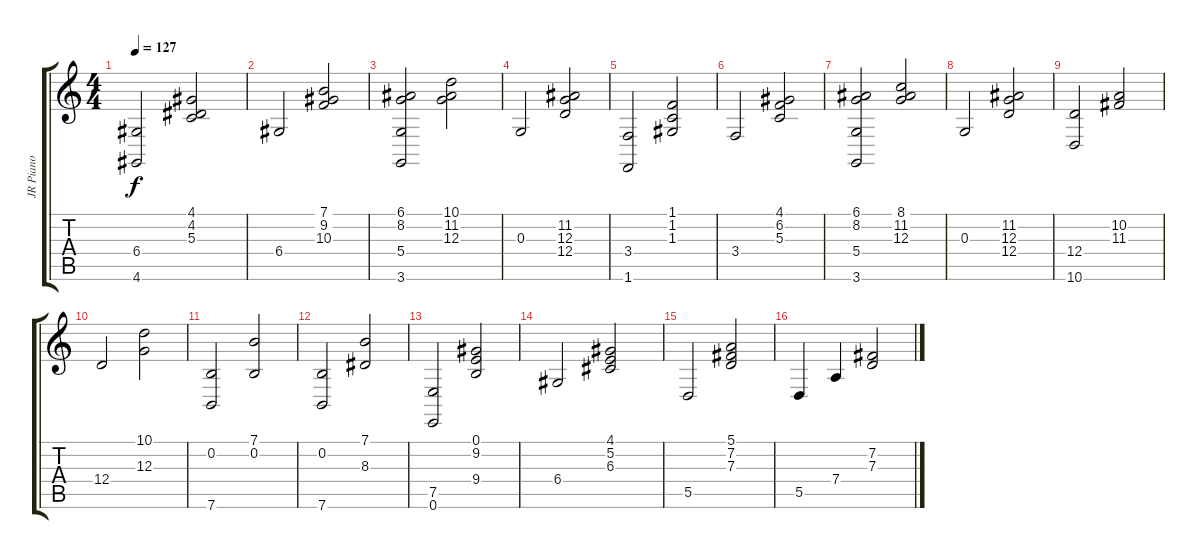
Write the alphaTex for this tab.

\track ("JR Piano" "JR Piano") {instrument acousticgrandpiano}
\staff {score tabs}
\tuning (E4 B3 G3 D3 A2 E2) {hide}
\ts (4 4)
\tempo 127
\clef g2
\ks c
(6.4 4.6).2{dy f} (4.1 4.2 5.3).2 |
6.4.2 (7.1 9.2 10.3).2 |
(6.1 8.2 5.4 3.6).2 (10.1 11.2 12.3).2 |
0.3.2 (11.2 12.3 12.4).2 |
(3.4 1.6).2 (1.1 1.2 1.3).2 |
3.4.2 (4.1 6.2 5.3).2 |
(6.1 8.2 5.4 3.6).2 (8.1 11.2 12.3).2 |
0.3.2 (11.2 12.3 12.4).2 |
(12.4 10.6).2 (10.2 11.3).2 |
12.4.2 (10.1 12.3).2 |
(0.2 7.6).2 (7.1 0.2).2 |
(0.2 7.6).2 (7.1 8.3).2 |
(7.5 0.6).2 (0.1 9.2 9.4).2 |
6.4.2 (4.1 5.2 6.3).2 |
5.5.2 (5.1 7.2 7.3).2 |
5.5.4 7.4.4 (7.2 7.3).2
